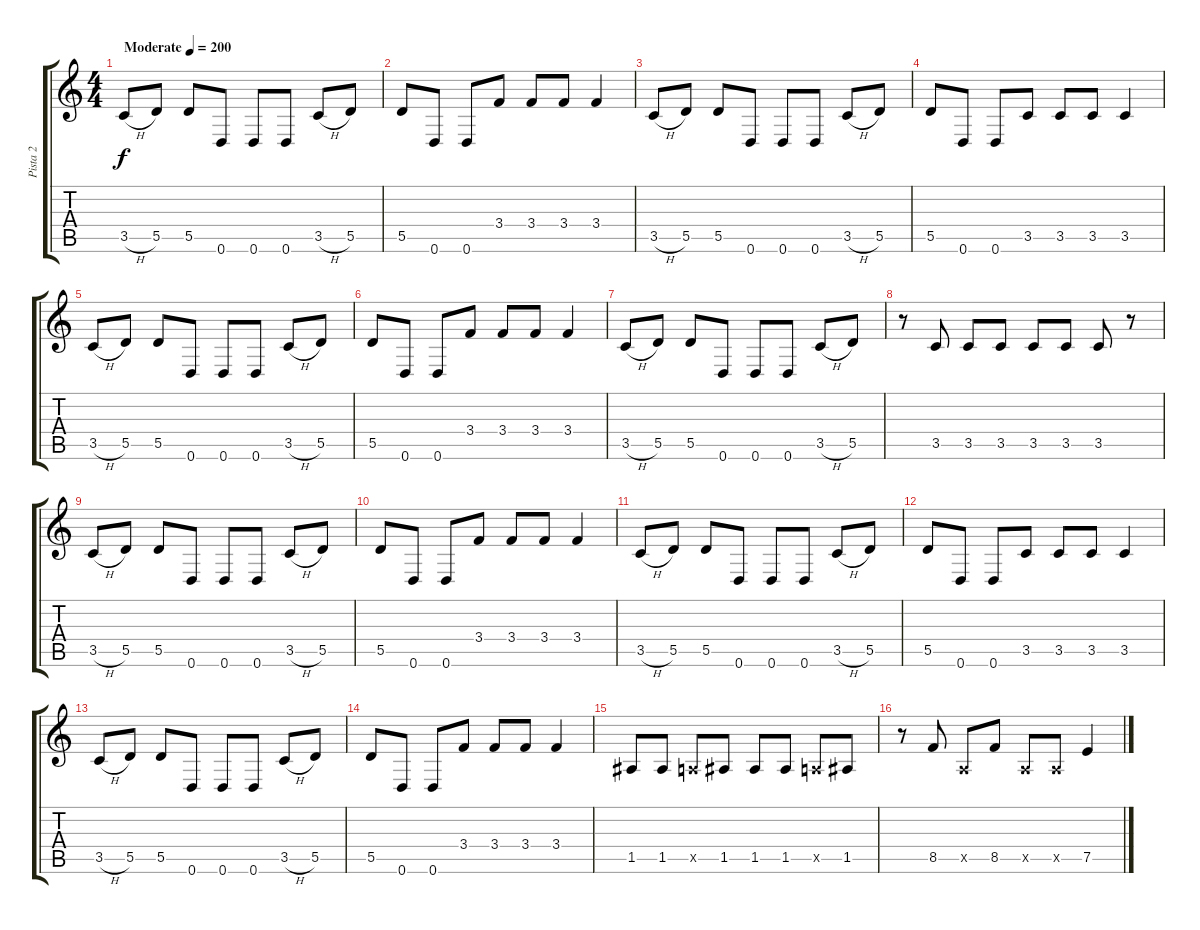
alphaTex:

\track ("Pista 2" "Pista 2") {instrument overdrivenguitar}
\staff {score tabs}
\tuning (E4 B3 G3 D3 A2 D2) {hide}
\ts (4 4)
\tempo (200 "Moderate")
\clef g2
\ks c
3.5{h}.8{dy f instrument overdrivenguitar} 5.5.8 5.5.8 0.6.8 0.6.8 0.6.8 3.5{h}.8 5.5.8 |
5.5.8 0.6.8 0.6.8 3.4.8 3.4.8 3.4.8 3.4.4 |
3.5{h}.8 5.5.8 5.5.8 0.6.8 0.6.8 0.6.8 3.5{h}.8 5.5.8 |
5.5.8 0.6.8 0.6.8 3.5.8 3.5.8 3.5.8 3.5.4 |
3.5{h}.8 5.5.8 5.5.8 0.6.8 0.6.8 0.6.8 3.5{h}.8 5.5.8 |
5.5.8 0.6.8 0.6.8 3.4.8 3.4.8 3.4.8 3.4.4 |
3.5{h}.8 5.5.8 5.5.8 0.6.8 0.6.8 0.6.8 3.5{h}.8 5.5.8 |
r.8 3.5.8 3.5.8 3.5.8 3.5.8 3.5.8 3.5.8 r.8 |
3.5{h}.8 5.5.8 5.5.8 0.6.8 0.6.8 0.6.8 3.5{h}.8 5.5.8 |
5.5.8 0.6.8 0.6.8 3.4.8 3.4.8 3.4.8 3.4.4 |
3.5{h}.8 5.5.8 5.5.8 0.6.8 0.6.8 0.6.8 3.5{h}.8 5.5.8 |
5.5.8 0.6.8 0.6.8 3.5.8 3.5.8 3.5.8 3.5.4 |
3.5{h}.8 5.5.8 5.5.8 0.6.8 0.6.8 0.6.8 3.5{h}.8 5.5.8 |
5.5.8 0.6.8 0.6.8 3.4.8 3.4.8 3.4.8 3.4.4 |
1.5.8 1.5.8 0.5{x}.8 1.5.8 1.5.8 1.5.8 0.5{x}.8 1.5.8 |
r.8 8.5.8 0.5{x}.8 8.5.8 0.5{x}.8 0.5{x}.8 7.5.4
